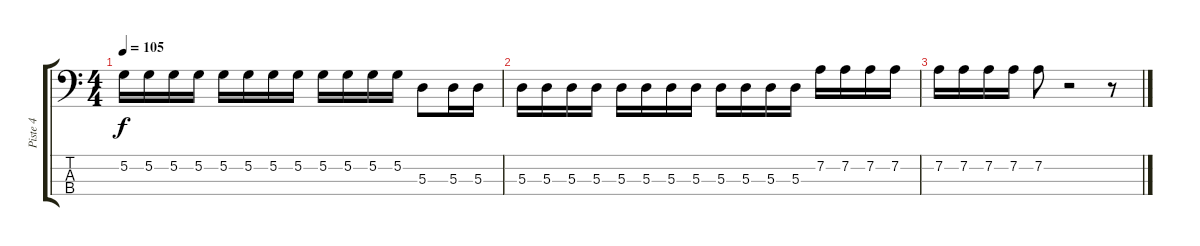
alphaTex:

\track ("Piste 4" "Piste 4") {instrument electricbassfinger}
\staff {score tabs}
\tuning (G2 D2 A1 E1) {hide}
\ts (4 4)
\tempo 105
\clef f4
\ks c
5.2.16{dy f} 5.2.16 5.2.16 5.2.16 5.2.16 5.2.16 5.2.16 5.2.16 5.2.16 5.2.16 5.2.16 5.2.16 5.3.8 5.3.16 5.3.16 |
5.3.16 5.3.16 5.3.16 5.3.16 5.3.16 5.3.16 5.3.16 5.3.16 5.3.16 5.3.16 5.3.16 5.3.16 7.2.16 7.2.16 7.2.16 7.2.16 |
7.2.16 7.2.16 7.2.16 7.2.16 7.2.8 r.2 r.8
